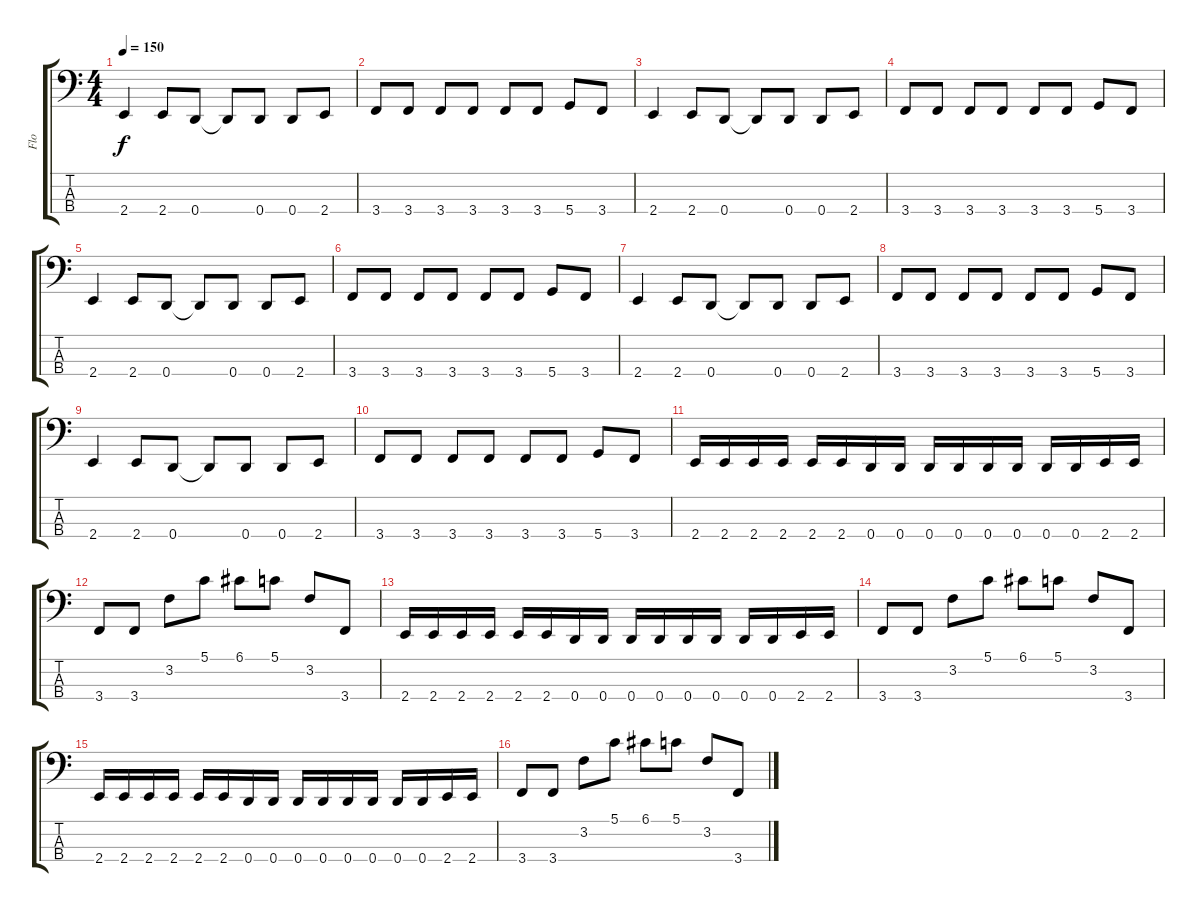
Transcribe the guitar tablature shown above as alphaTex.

\track ("Flo" "Flo") {instrument synthbass1}
\staff {score tabs}
\tuning (G2 D2 A1 D1) {hide}
\ts (4 4)
\tempo 150
\clef f4
\ks c
2.4.4{dy f} 2.4.8 0.4.8 0.4{t}.8 0.4.8 0.4.8 2.4.8 |
3.4.8 3.4.8 3.4.8 3.4.8 3.4.8 3.4.8 5.4.8 3.4.8 |
2.4.4 2.4.8 0.4.8 0.4{t}.8 0.4.8 0.4.8 2.4.8 |
3.4.8 3.4.8 3.4.8 3.4.8 3.4.8 3.4.8 5.4.8 3.4.8 |
2.4.4 2.4.8 0.4.8 0.4{t}.8 0.4.8 0.4.8 2.4.8 |
3.4.8 3.4.8 3.4.8 3.4.8 3.4.8 3.4.8 5.4.8 3.4.8 |
2.4.4 2.4.8 0.4.8 0.4{t}.8 0.4.8 0.4.8 2.4.8 |
3.4.8 3.4.8 3.4.8 3.4.8 3.4.8 3.4.8 5.4.8 3.4.8 |
2.4.4 2.4.8 0.4.8 0.4{t}.8 0.4.8 0.4.8 2.4.8 |
3.4.8 3.4.8 3.4.8 3.4.8 3.4.8 3.4.8 5.4.8 3.4.8 |
2.4.16{volume 16 instrument lead2sawtooth} 2.4.16 2.4.16 2.4.16 2.4.16 2.4.16 0.4.16 0.4.16 0.4.16 0.4.16 0.4.16 0.4.16 0.4.16 0.4.16 2.4.16 2.4.16 |
3.4.8 3.4.8 3.2.8 5.1.8 6.1.8 5.1.8 3.2.8 3.4.8 |
2.4.16 2.4.16 2.4.16 2.4.16 2.4.16 2.4.16 0.4.16 0.4.16 0.4.16 0.4.16 0.4.16 0.4.16 0.4.16 0.4.16 2.4.16 2.4.16 |
3.4.8 3.4.8 3.2.8 5.1.8 6.1.8 5.1.8 3.2.8 3.4.8 |
2.4.16 2.4.16 2.4.16 2.4.16 2.4.16 2.4.16 0.4.16 0.4.16 0.4.16 0.4.16 0.4.16 0.4.16 0.4.16 0.4.16 2.4.16 2.4.16 |
3.4.8 3.4.8 3.2.8 5.1.8 6.1.8 5.1.8 3.2.8 3.4.8
